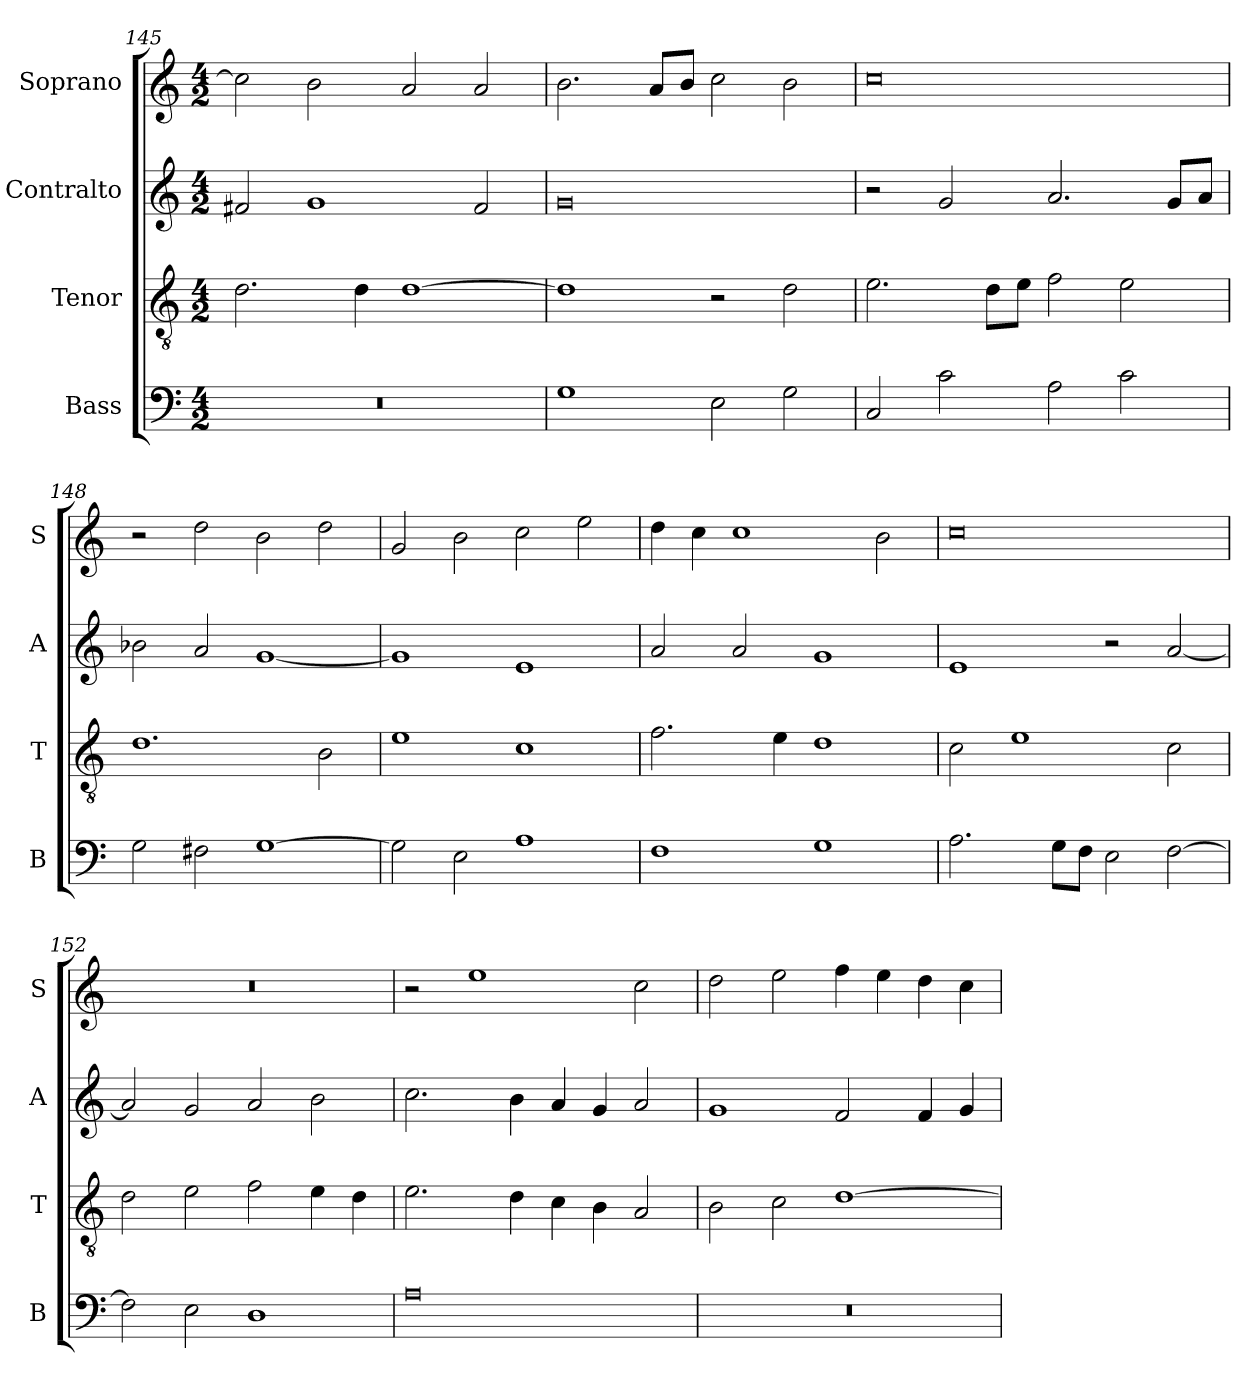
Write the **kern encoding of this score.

**kern	**kern	**kern	**kern
*part4	*part3	*part2	*part1
*staff4	*staff3	*staff2	*staff1
*I"Bass	*I"Tenor	*I"Contralto	*I"Soprano
*I'B	*I'T	*I'A	*I'S
*clefF4	*clefGv2	*clefG2	*clefG2
*k[]	*k[]	*k[]	*k[]
*C:ion	*C:ion	*C:ion	*C:ion
*M4/2	*M4/2	*M4/2	*M4/2
=145	=145	=145	=145
0r	2.d	2f#X	2cc]
.	.	1g	2b
.	4d	.	.
.	[1d	.	2a
.	.	2f#	2a
=146	=146	=146	=146
1G	1d]	0g	2.b
.	.	.	8a/L
.	.	.	8b/J
2E	2r	.	2cc
2G	2d	.	2b
=147	=147	=147	=147
2C	2.e	2r	0cc
2c	.	2g	.
.	8d\L	.	.
.	8e\J	.	.
2A	2f	2.a	.
2c	2e	.	.
.	.	8g/L	.
.	.	8a/J	.
=148	=148	=148	=148
2G	1.d	2b-X	2r
2F#X	.	2a	2dd
[1G	.	[1g	2b
.	2B	.	2dd
=149	=149	=149	=149
2G]	1e	1g]	2g
2E	.	.	2b
1A	1c	1e	2cc
.	.	.	2ee
=150	=150	=150	=150
1F	2.f	2a	4dd
.	.	.	4cc
.	.	2a	1cc
.	4e	.	.
1G	1d	1g	.
.	.	.	2b
=151	=151	=151	=151
2.A	2c	1e	0cc
.	1e	.	.
8G\L	.	.	.
8F\J	.	.	.
2E	.	2r	.
[2F	2c	[2a	.
=152	=152	=152	=152
2F]	2d	2a]	0r
2E	2e	2g	.
1D	2f	2a	.
.	4e	2b	.
.	4d	.	.
=153	=153	=153	=153
0A	2.e	2.cc	2r
.	.	.	1ee
.	4d	4b	.
.	4c	4a	.
.	4B	4g	.
.	2A	2a	2cc
=154	=154	=154	=154
0r	2B	1g	2dd
.	2c	.	2ee
.	[1d	2f	4ff
.	.	.	4ee
.	.	4f	4dd
.	.	4g	4cc
=	=	=	=
*-	*-	*-	*-
